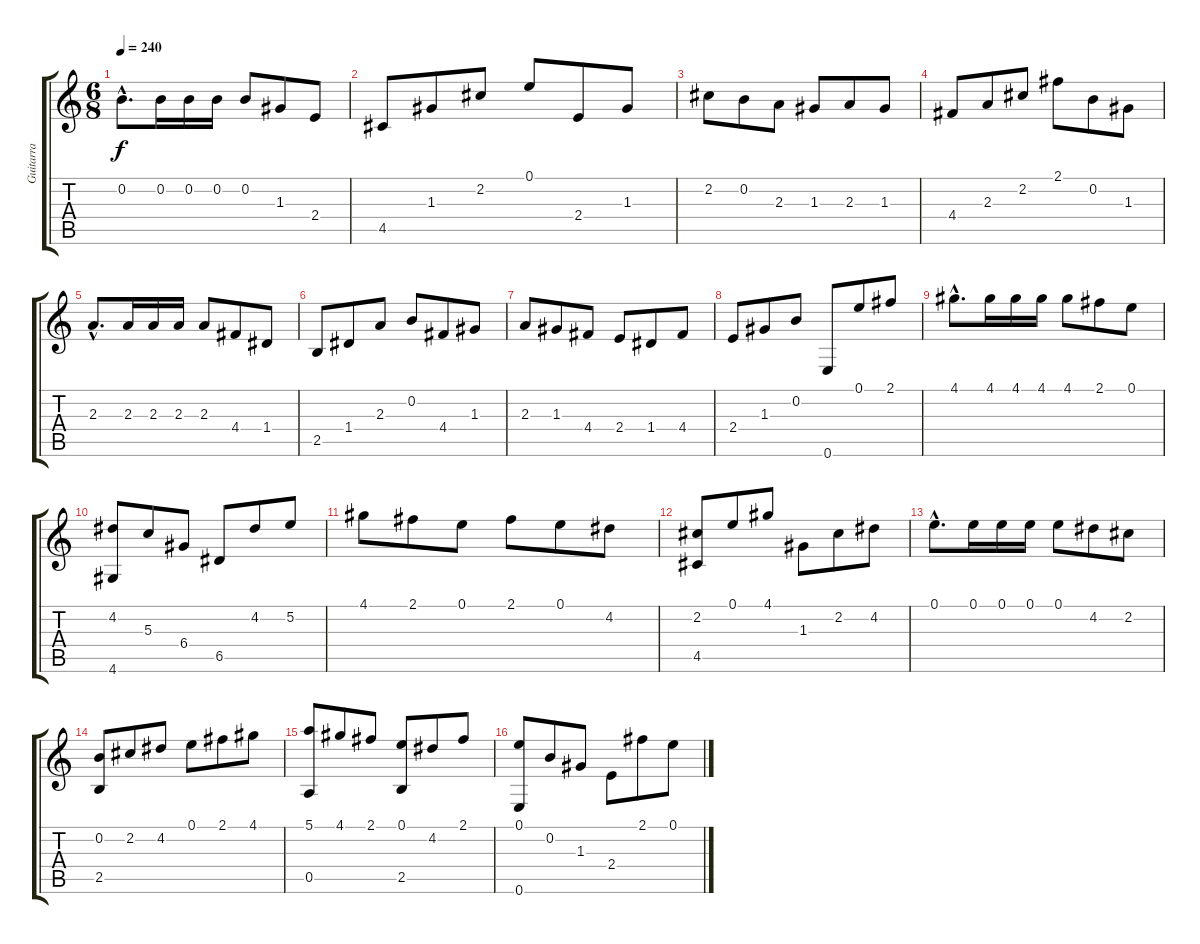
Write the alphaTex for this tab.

\track ("Guitarra       " "Guitarra  ") {instrument acousticguitarnylon}
\staff {score tabs}
\tuning (E4 B3 G3 D3 A2 E2) {hide}
\ts (6 8)
\tempo 240
\clef g2
\ks c
0.2{hac}.8{d dy f} 0.2.16 0.2.16 0.2.16 0.2.8 1.3.8 2.4.8 |
4.5.8 1.3.8 2.2.8 0.1.8 2.4.8 1.3.8 |
2.2.8 0.2.8 2.3.8 1.3.8 2.3.8 1.3.8 |
4.4.8 2.3.8 2.2.8 2.1.8 0.2.8 1.3.8 |
2.3{hac}.8{d} 2.3.16 2.3.16 2.3.16 2.3.8 4.4.8 1.4.8 |
2.5.8 1.4.8 2.3.8 0.2.8 4.4.8 1.3.8 |
2.3.8 1.3.8 4.4.8 2.4.8 1.4.8 4.4.8 |
2.4.8 1.3.8 0.2.8 0.6.8 0.1.8 2.1.8 |
4.1{hac}.8{d} 4.1.16 4.1.16 4.1.16 4.1.8 2.1.8 0.1.8 |
(4.2 4.6).8 5.3.8 6.4.8 6.5.8 4.2.8 5.2.8 |
4.1.8 2.1.8 0.1.8 2.1.8 0.1.8 4.2.8 |
(2.2 4.5).8 0.1.8 4.1.8 1.3.8 2.2.8 4.2.8 |
0.1{hac}.8{d} 0.1.16 0.1.16 0.1.16 0.1.8 4.2.8 2.2.8 |
(0.2 2.5).8 2.2.8 4.2.8 0.1.8 2.1.8 4.1.8 |
(5.1 0.5).8 4.1.8 2.1.8 (0.1 2.5).8 4.2.8 2.1.8 |
(0.1 0.6).8 0.2.8 1.3.8 2.4.8 2.1.8 0.1.8
